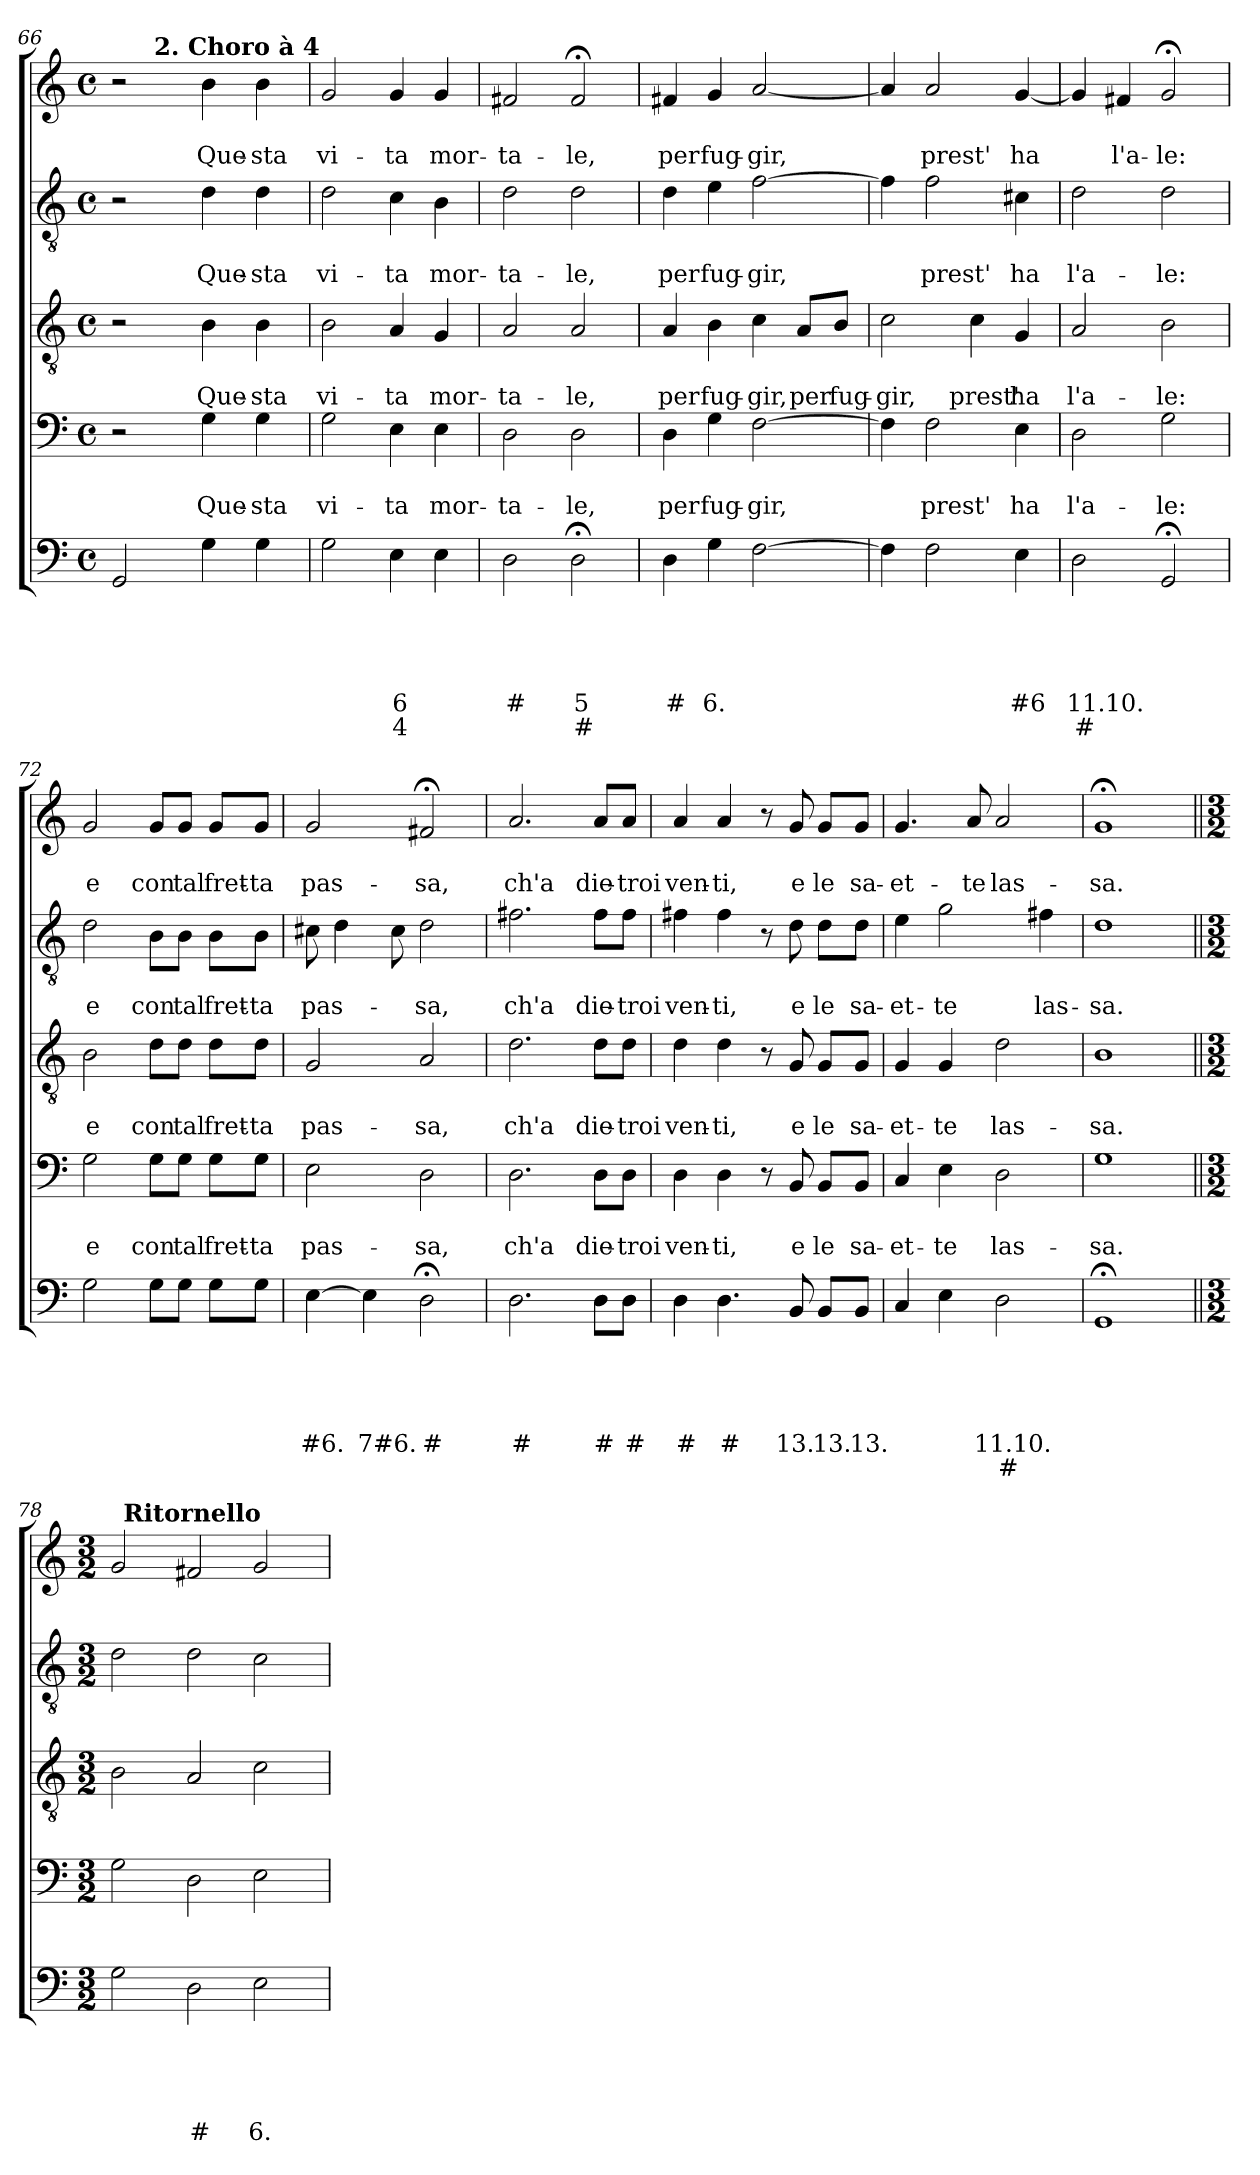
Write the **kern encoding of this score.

**kern	**text	**text	**text	**text	**text	**text	**kern	**text	**text	**kern	**text	**text	**kern	**text	**text	**kern	**text	**text
*part5	*part5	*part5	*part5	*part5	*part5	*part5	*part4	*part4	*part4	*part3	*part3	*part3	*part2	*part2	*part2	*part1	*part1	*part1
*staff5	*staff5	*staff5	*staff5	*staff5	*staff5	*staff5	*staff4	*staff4	*staff4	*staff3	*staff3	*staff3	*staff2	*staff2	*staff2	*staff1	*staff1	*staff1
!!LO:PB:g=z
*clefF4	*	*	*	*	*	*	*clefF4	*	*	*clefGv2	*	*	*clefGv2	*	*	*clefG2	*	*
*k[]	*	*	*	*	*	*	*k[]	*	*	*k[]	*	*	*k[]	*	*	*k[]	*	*
*C:	*	*	*	*	*	*	*C:	*	*	*C:	*	*	*C:	*	*	*C:	*	*
*M4/4	*	*	*	*	*	*	*M4/4	*	*	*M4/4	*	*	*M4/4	*	*	*M4/4	*	*
*met(c)	*	*	*	*	*	*	*met(c)	*	*	*met(c)	*	*	*met(c)	*	*	*met(c)	*	*
=66	=66	=66	=66	=66	=66	=66	=66	=66	=66	=66	=66	=66	=66	=66	=66	=66	=66	=66
*	*	*	*	*	*	*	*	*	*	*	*	*	*	*	*	*^	*	*
2GG/	.	.	.	.	.	.	2r	.	.	2r	.	.	2r	.	.	2r	8..ryy	.	.
!	!	!	!	!	!	!	!	!	!	!	!	!	!	!	!	!	!LO:TX:a:B:t=2. Choro à 4	!	!
.	.	.	.	.	.	.	.	.	.	.	.	.	.	.	.	.	2ryy	.	.
4G\	.	.	.	.	.	.	4G\	.	Que-	4B\	.	Que-	4d\	.	Que-	4b\	.	.	Que-
.	.	.	.	.	.	.	.	.	.	.	.	.	.	.	.	.	4ryy	.	.
4G\	.	.	.	.	.	.	4G\	.	-sta	4B\	.	-sta	4d\	.	-sta	4b\	.	.	-sta
.	.	.	.	.	.	.	.	.	.	.	.	.	.	.	.	.	32ryy	.	.
*	*	*	*	*	*	*	*	*	*	*	*	*	*	*	*	*v	*v	*	*
=67	=67	=67	=67	=67	=67	=67	=67	=67	=67	=67	=67	=67	=67	=67	=67	=67	=67	=67
2G\	.	.	.	.	.	.	2G\	.	vi-	2B\	.	vi-	2d\	.	vi-	2g/	.	vi-
4E\	.	.	.	.	6	4	4E\	.	-ta	4A/	.	-ta	4c\	.	-ta	4g/	.	-ta
4E\	.	.	.	.	.	.	4E\	.	mor-	4G/	.	mor-	4B\	.	mor-	4g/	.	mor-
=68	=68	=68	=68	=68	=68	=68	=68	=68	=68	=68	=68	=68	=68	=68	=68	=68	=68	=68
2D\	.	.	.	.	#	.	2D\	.	-ta-	2A/	.	-ta-	2d\	.	-ta-	2f#X/	.	-ta-
2D;<\	.	.	.	.	5	#	2D\	.	-le,	2A/	.	-le,	2d\	.	-le,	2f#;</	.	-le,
=69	=69	=69	=69	=69	=69	=69	=69	=69	=69	=69	=69	=69	=69	=69	=69	=69	=69	=69
4D\	.	.	.	.	#	.	4D\	.	per	4A/	.	per	4d\	.	per	4f#X/	.	per
4G\	.	.	.	.	6.	.	4G\	.	fug-	4B\	.	fug-	4e\	.	fug-	4g/	.	fug-
[2F\	.	.	.	.	.	.	[2F\	.	-gir,	4c\	.	-gir,	[2f\	.	-gir,	[2a/	.	-gir,
.	.	.	.	.	.	.	.	.	.	8A/L	.	per	.	.	.	.	.	.
.	.	.	.	.	.	.	.	.	.	8B/J	.	fug-	.	.	.	.	.	.
=70	=70	=70	=70	=70	=70	=70	=70	=70	=70	=70	=70	=70	=70	=70	=70	=70	=70	=70
4F\]	.	.	.	.	.	.	4F\]	.	.	2c\	.	-gir,	4f\]	.	.	4a/]	.	.
2F\	.	.	.	.	.	.	2F\	.	prest'	.	.	.	2f\	.	prest'	2a/	.	prest'
.	.	.	.	.	.	.	.	.	.	4c\	.	prest'	.	.	.	.	.	.
4E\	.	.	.	.	#6	.	4E\	.	ha	4G/	.	ha	4c#X\	.	ha	[4g/	.	ha
=71	=71	=71	=71	=71	=71	=71	=71	=71	=71	=71	=71	=71	=71	=71	=71	=71	=71	=71
2D\	.	.	.	.	11.10.	#	2D\	.	l'a-	2A/	.	l'a-	2d\	.	l'a-	4g/]	.	.
.	.	.	.	.	.	.	.	.	.	.	.	.	.	.	.	4f#X/	.	l'a-
2GG;</	.	.	.	.	.	.	2G\	.	-le:	2B\	.	-le:	2d\	.	-le:	2g;</	.	-le:
!!LO:LB:g=z
=72	=72	=72	=72	=72	=72	=72	=72	=72	=72	=72	=72	=72	=72	=72	=72	=72	=72	=72
2G\	.	.	.	.	.	.	2G\	.	e	2B\	.	e	2d\	.	e	2g/	.	e
8G\L	.	.	.	.	.	.	8G\L	.	con	8d\L	.	con	8B\L	.	con	8g/L	.	con
8G\J	.	.	.	.	.	.	8G\J	.	tal	8d\J	.	tal	8B\J	.	tal	8g/J	.	tal
8G\L	.	.	.	.	.	.	8G\L	.	fret-	8d\L	.	fret-	8B\L	.	fret-	8g/L	.	fret-
8G\J	.	.	.	.	.	.	8G\J	.	-ta	8d\J	.	-ta	8B\J	.	-ta	8g/J	.	-ta
=73	=73	=73	=73	=73	=73	=73	=73	=73	=73	=73	=73	=73	=73	=73	=73	=73	=73	=73
[4E\	.	.	.	.	#6.	.	2E\	.	pas-	2G/	.	pas-	8c#X\	.	pas-	2g/	.	pas-
.	.	.	.	.	.	.	.	.	.	.	.	.	4d\	.	.	.	.	.
4E\]	.	.	.	.	7#6.	.	.	.	.	.	.	.	.	.	.	.	.	.
.	.	.	.	.	.	.	.	.	.	.	.	.	8c#\	.	.	.	.	.
2D;<\	.	.	.	.	#	.	2D\	.	-sa,	2A/	.	-sa,	2d\	.	-sa,	2f#X;</	.	-sa,
=74	=74	=74	=74	=74	=74	=74	=74	=74	=74	=74	=74	=74	=74	=74	=74	=74	=74	=74
2.D\	.	.	.	.	#	.	2.D\	.	ch'a	2.d\	.	ch'a	2.f#X\	.	ch'a	2.a/	.	ch'a
8D\L	.	.	.	.	#	.	8D\L	.	die-	8d\L	.	die-	8f#\L	.	die-	8a/L	.	die-
8D\J	.	.	.	.	#	.	8D\J	.	-troi	8d\J	.	-troi	8f#\J	.	-troi	8a/J	.	-troi
=75	=75	=75	=75	=75	=75	=75	=75	=75	=75	=75	=75	=75	=75	=75	=75	=75	=75	=75
4D\	.	.	.	.	#	.	4D\	.	ven-	4d\	.	ven-	4f#X\	.	ven-	4a/	.	ven-
4.D\	.	.	.	.	#	.	4D\	.	-ti,	4d\	.	-ti,	4f#\	.	-ti,	4a/	.	-ti,
.	.	.	.	.	.	.	8r	.	.	8r	.	.	8r	.	.	8r	.	.
8BB/	.	.	.	.	13.	.	8BB/	.	e	8G/	.	e	8d\	.	e	8g/	.	e
8BB/L	.	.	.	.	13.	.	8BB/L	.	le	8G/L	.	le	8d\L	.	le	8g/L	.	le
8BB/J	.	.	.	.	13.	.	8BB/J	.	sa-	8G/J	.	sa-	8d\J	.	sa-	8g/J	.	sa-
=76	=76	=76	=76	=76	=76	=76	=76	=76	=76	=76	=76	=76	=76	=76	=76	=76	=76	=76
4C/	.	.	.	.	.	.	4C/	.	-et-	4G/	.	-et-	4e\	.	-et-	4.g/	.	-et-
4E\	.	.	.	.	.	.	4E\	.	-te	4G/	.	-te	2g\	.	-te	.	.	.
.	.	.	.	.	.	.	.	.	.	.	.	.	.	.	.	8a/	.	-te
2D\	.	.	.	.	11.10.	#	2D\	.	las-	2d\	.	las-	.	.	.	2a/	.	las-
.	.	.	.	.	.	.	.	.	.	.	.	.	4f#X\	.	las-	.	.	.
=77	=77	=77	=77	=77	=77	=77	=77	=77	=77	=77	=77	=77	=77	=77	=77	=77	=77	=77
1GG;<	.	.	.	.	.	.	1G	.	-sa.	1B	.	-sa.	1d	.	-sa.	1g;<	.	-sa.
!!LO:LB:g=z
=78||	=78||	=78||	=78||	=78||	=78||	=78||	=78||	=78||	=78||	=78||	=78||	=78||	=78||	=78||	=78||	=78||	=78||	=78||
*M3/2	*	*	*	*	*	*	*M3/2	*	*	*M3/2	*	*	*M3/2	*	*	*M3/2	*	*
*	*	*	*	*	*	*	*	*	*	*	*	*	*	*	*	*^	*	*
2G\	.	.	.	.	.	.	2G\	.	.	2B\	.	.	2d\	.	.	2g/	32ryy	.	.
!	!	!	!	!	!	!	!	!	!	!	!	!	!	!	!	!	!LO:TX:a:B:t=Ritornello	!	!
.	.	.	.	.	.	.	.	.	.	.	.	.	.	.	.	.	1ryy	.	.
2D\	.	.	.	.	#	.	2D\	.	.	2A/	.	.	2d\	.	.	2f#X/	.	.	.
2E\	.	.	.	.	6.	.	2E\	.	.	2c\	.	.	2c\	.	.	2g/	.	.	.
.	.	.	.	.	.	.	.	.	.	.	.	.	.	.	.	.	4...ryy	.	.
*	*	*	*	*	*	*	*	*	*	*	*	*	*	*	*	*v	*v	*	*
=	=	=	=	=	=	=	=	=	=	=	=	=	=	=	=	=	=	=
*-	*-	*-	*-	*-	*-	*-	*-	*-	*-	*-	*-	*-	*-	*-	*-	*-	*-	*-
